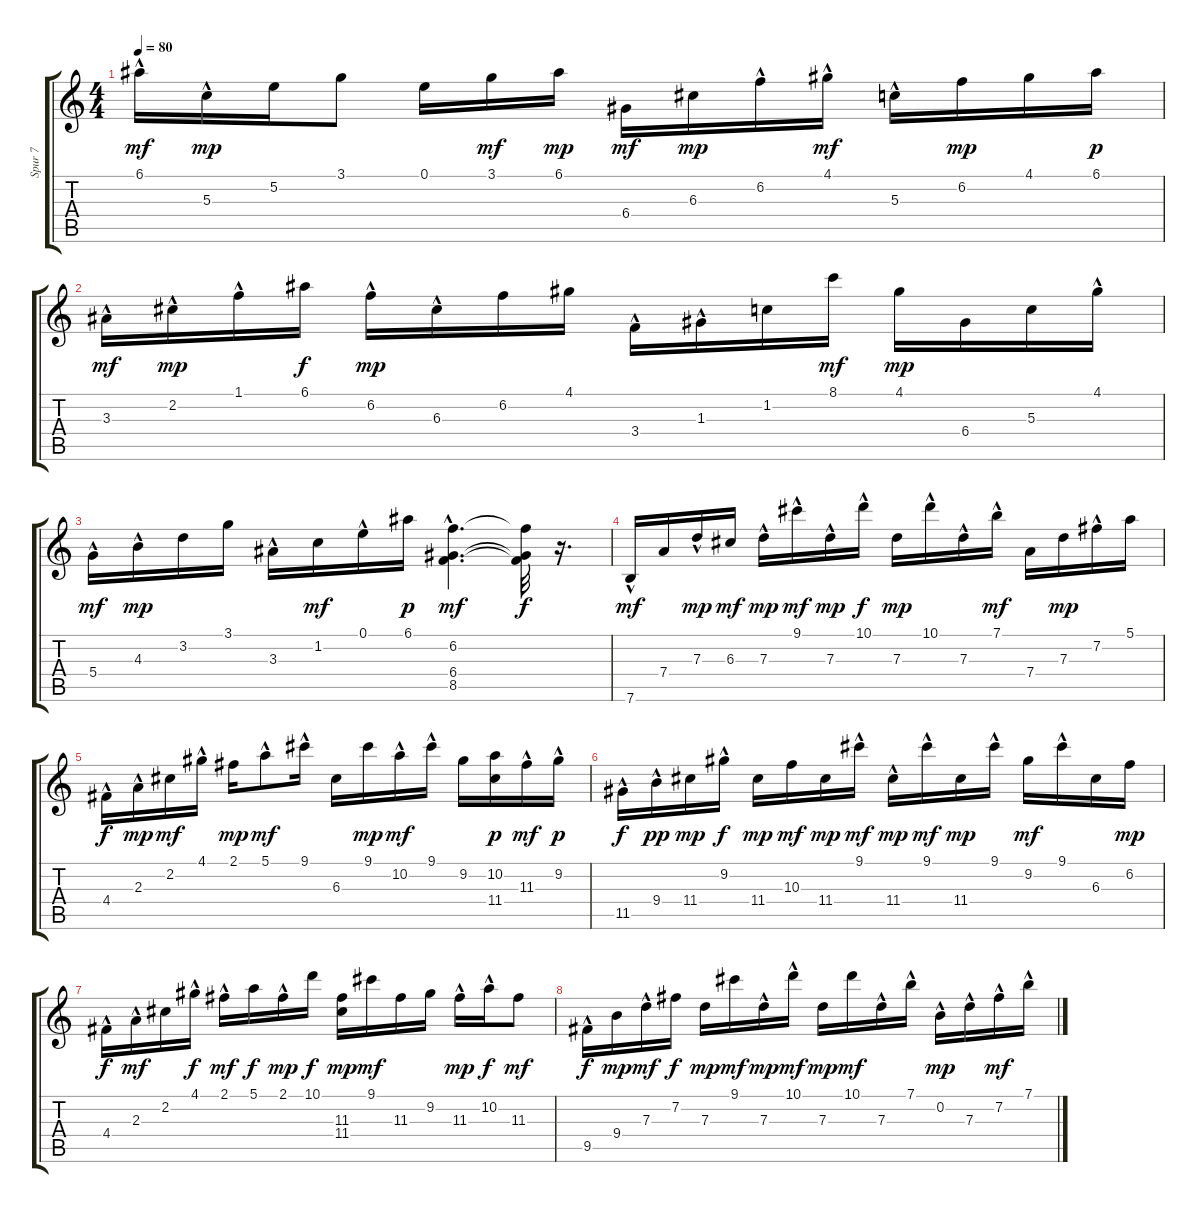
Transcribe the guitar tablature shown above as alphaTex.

\track ("Spur 7" "Spur 7") {instrument acousticguitarsteel}
\staff {score tabs}
\tuning (E4 B3 G3 D3 A2 E2) {hide}
\ts (4 4)
\tempo 80
\clef g2
\ks c
6.1{hac}.16{dy mf} 5.3{hac}.16{dy mp} 5.2.16 3.1.8 0.1.16 3.1.16{dy mf} 6.1.16{dy mp} 6.4.16{dy mf} 6.3.16{dy mp} 6.2{hac}.16 4.1{hac}.16{dy mf} 5.3{hac}.16 6.2.16{dy mp} 4.1.16 6.1.16{dy p} |
3.3{hac}.16{dy mf} 2.2{hac}.16{dy mp} 1.1{hac}.16 6.1.16{dy f} 6.2{hac}.16{dy mp} 6.3{hac}.16 6.2.16 4.1.16 3.4{hac}.16 1.3{hac}.16 1.2.16 8.1.16{dy mf} 4.1.16{dy mp} 6.4.16 5.3.16 4.1{hac}.16 |
5.4{hac}.16{dy mf} 4.3{hac}.16{dy mp} 3.2.16 3.1.16 3.3{hac}.16 1.2.16{dy mf} 0.1{hac}.16 6.1.16{dy p} (6.2{hac} 6.4{hac} 8.5{hac}).4{d dy mf} (6.2{t} 6.4{t} 8.5{t}).32{dy f} r.16{d} |
7.6{hac}.16{dy mf} 7.4.16 7.3{hac}.16{dy mp} 6.3.16{dy mf} 7.3{hac}.16{dy mp} 9.1{hac}.16{dy mf} 7.3{hac}.16{dy mp} 10.1{hac}.16{dy f} 7.3.16{dy mp} 10.1{hac}.16 7.3{hac}.16 7.1{hac}.16{dy mf} 7.4.16 7.3.16{dy mp} 7.2{hac}.16 5.1.16 |
4.4{hac}.16{dy f} 2.3{hac}.16{dy mp} 2.2.16{dy mf} 4.1{hac}.16 2.1.16{dy mp} 5.1{hac}.8{dy mf} 9.1{hac}.16 6.3.16 9.1.16{dy mp} 10.2{hac}.16{dy mf} 9.1{hac}.16 9.2.16 (10.2 11.4).16{dy p} 11.3{hac}.16{dy mf} 9.2{hac}.16{dy p} |
11.5{hac}.16{dy f} 9.4{hac}.16{dy pp} 11.4.16{dy mp} 9.2{hac}.16{dy f} 11.4.16{dy mp} 10.3.16{dy mf} 11.4.16{dy mp} 9.1{hac}.16{dy mf} 11.4{hac}.16{dy mp} 9.1{hac}.16{dy mf} 11.4.16{dy mp} 9.1{hac}.16 9.2.16{dy mf} 9.1{hac}.16 6.3.16 6.2.16{dy mp} |
4.4{hac}.16{dy f} 2.3{hac}.16{dy mf} 2.2.16 4.1{hac}.16{dy f} 2.1{hac}.16{dy mf} 5.1.16{dy f} 2.1{hac}.16{dy mp} 10.1.16{dy f} (11.3 11.4).16{dy mp} 9.1.16{dy mf} 11.3.16 9.2.16 11.3{hac}.16{dy mp} 10.2{hac}.16{dy f} 11.3.8{dy mf} |
9.5{hac}.16{dy f} 9.4.16{dy mp} 7.3{hac}.16{dy mf} 7.2.16{dy f} 7.3.16{dy mp} 9.1.16{dy mf} 7.3{hac}.16{dy mp} 10.1{hac}.16{dy mf} 7.3.16{dy mp} 10.1.16{dy mf} 7.3{hac}.16 7.1{hac}.16 0.2{hac}.16{dy mp} 7.3{hac}.16 7.2{hac}.16{dy mf} 7.1{hac}.16
